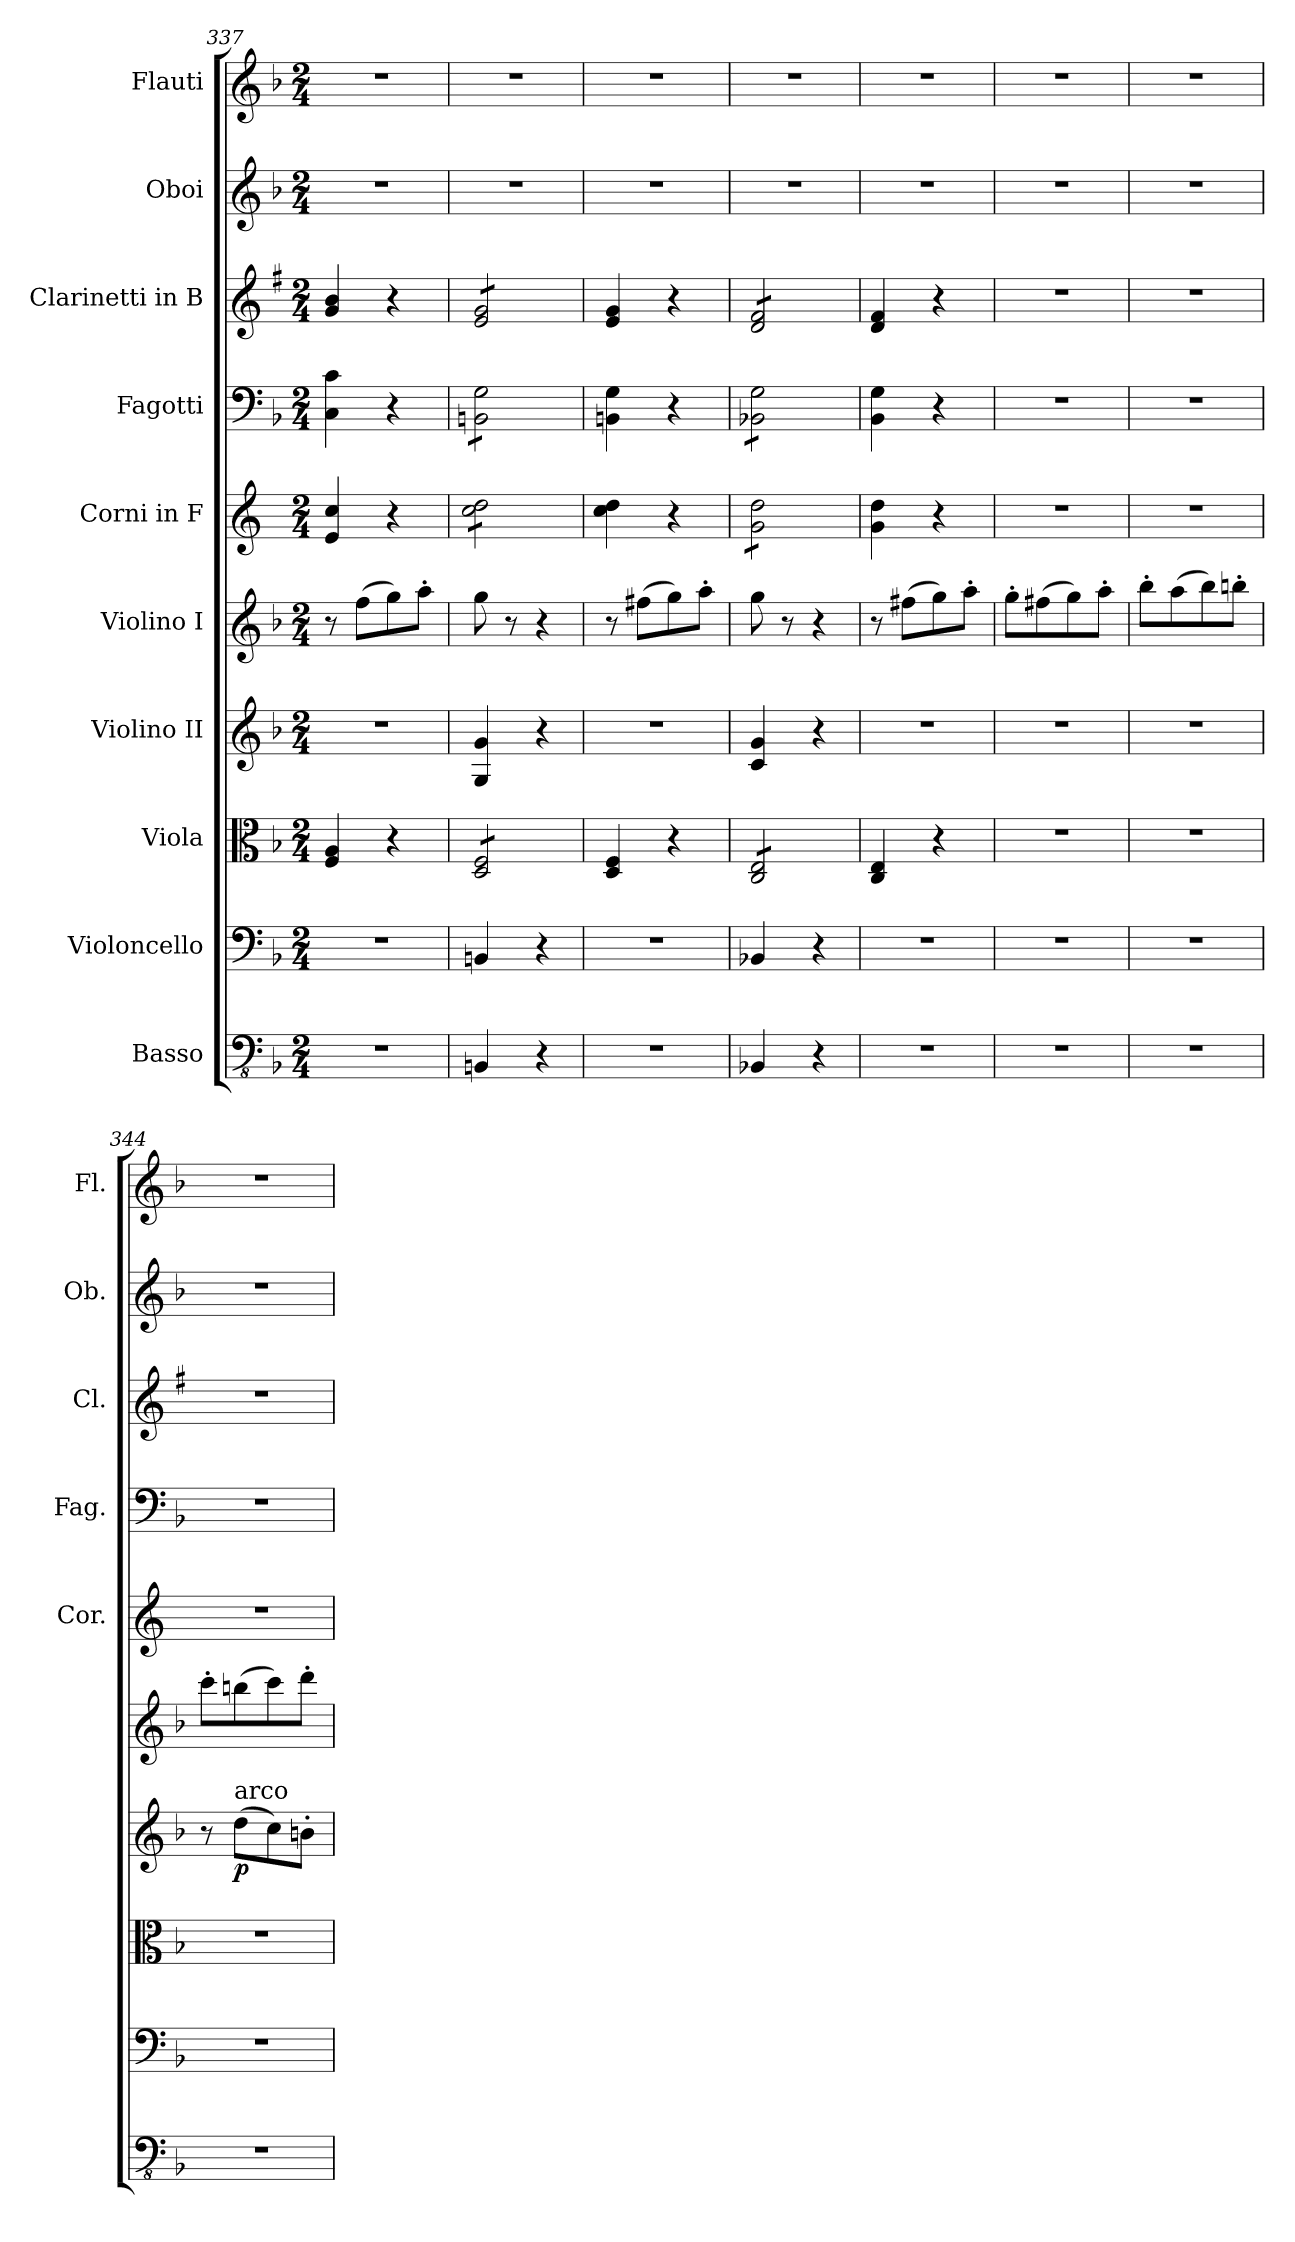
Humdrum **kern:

**kern	**kern	**kern	**kern	**dynam	**kern	**kern	**kern	**kern	**kern	**kern
*part10	*part9	*part8	*part7	*part7	*part6	*part5	*part4	*part3	*part2	*part1
*staff10	*staff9	*staff8	*staff7	*staff7	*staff6	*staff5	*staff4	*staff3	*staff2	*staff1
*I"Basso	*I"Violoncello	*I"Viola	*I"Violino II	*	*I"Violino I	*I"Corni in F	*I"Fagotti	*I"Clarinetti in B	*I"Oboi	*I"Flauti
*	*	*	*	*	*	*I'Cor.	*I'Fag.	*I'Cl.	*I'Ob.	*I'Fl.
*clefFv4	*clefF4	*clefC3	*clefG2	*	*clefG2	*clefG2	*clefF4	*clefG2	*clefG2	*clefG2
*	*	*	*	*	*	*ITrd4c7	*	*ITrd1c2	*	*
*k[b-]	*k[b-]	*k[b-]	*k[b-]	*	*k[b-]	*k[b-]	*k[b-]	*k[b-]	*k[b-]	*k[b-]
*M2/4	*M2/4	*M2/4	*M2/4	*	*M2/4	*M2/4	*M2/4	*M2/4	*M2/4	*M2/4
=337	=337	=337	=337	=337	=337	=337	=337	=337	=337	=337
2r	2r	4F/ 4A/	2r	.	8r	4A/ 4f/	4C\ 4c\	4f/ 4a/	2r	2r
.	.	.	.	.	(8ff\L	.	.	.	.	.
.	.	4r	.	.	8gg\)	4r	4r	4r	.	.
.	.	.	.	.	8aa'\J	.	.	.	.	.
=338	=338	=338	=338	=338	=338	=338	=338	=338	=338	=338
*	*	*tremolo	*	*	*	*	*	*	*	*
*	*	*	*	*	*	*tremolo	*	*	*	*
*	*	*	*	*	*	*	*tremolo	*	*	*
*	*	*	*	*	*	*	*	*tremolo	*	*
4BBBn/	4BBn/	12D/ 12F/L	4G/ 4g/	.	8gg\	12f\ 12g\L	12BBn\ 12G\L	12d/ 12f/L	2r	2r
.	.	12D/ 12F/	.	.	.	12f\ 12g\	12BBn\ 12G\	12d/ 12f/	.	.
.	.	.	.	.	8r	.	.	.	.	.
.	.	12D/ 12F/	.	.	.	12f\ 12g\	12BBn\ 12G\	12d/ 12f/	.	.
4r	4r	12D/ 12F/	4r	.	4r	12f\ 12g\	12BBn\ 12G\	12d/ 12f/	.	.
.	.	12D/ 12F/	.	.	.	12f\ 12g\	12BBn\ 12G\	12d/ 12f/	.	.
.	.	12D/ 12F/J	.	.	.	12f\ 12g\J	12BBn\ 12G\J	12d/ 12f/J	.	.
*	*	*	*	*	*	*	*	*Xtremolo	*	*
*	*	*	*	*	*	*	*Xtremolo	*	*	*
*	*	*	*	*	*	*Xtremolo	*	*	*	*
*	*	*Xtremolo	*	*	*	*	*	*	*	*
=339	=339	=339	=339	=339	=339	=339	=339	=339	=339	=339
2r	2r	4D/ 4F/	2r	.	8r	4f\ 4g\	4BBn\ 4G\	4d/ 4f/	2r	2r
.	.	.	.	.	(8ff#X\L	.	.	.	.	.
.	.	4r	.	.	8gg\)	4r	4r	4r	.	.
.	.	.	.	.	8aa'\J	.	.	.	.	.
=340	=340	=340	=340	=340	=340	=340	=340	=340	=340	=340
*	*	*tremolo	*	*	*	*	*	*	*	*
*	*	*	*	*	*	*tremolo	*	*	*	*
*	*	*	*	*	*	*	*tremolo	*	*	*
*	*	*	*	*	*	*	*	*tremolo	*	*
4BBB-X/	4BB-X/	12C/ 12E/L	4c/ 4g/	.	8gg\	12c\ 12g\L	12BB-X\ 12G\L	12c/ 12e/L	2r	2r
.	.	12C/ 12E/	.	.	.	12c\ 12g\	12BB-X\ 12G\	12c/ 12e/	.	.
.	.	.	.	.	8r	.	.	.	.	.
.	.	12C/ 12E/	.	.	.	12c\ 12g\	12BB-X\ 12G\	12c/ 12e/	.	.
4r	4r	12C/ 12E/	4r	.	4r	12c\ 12g\	12BB-X\ 12G\	12c/ 12e/	.	.
.	.	12C/ 12E/	.	.	.	12c\ 12g\	12BB-X\ 12G\	12c/ 12e/	.	.
.	.	12C/ 12E/J	.	.	.	12c\ 12g\J	12BB-X\ 12G\J	12c/ 12e/J	.	.
*	*	*	*	*	*	*	*	*Xtremolo	*	*
*	*	*	*	*	*	*	*Xtremolo	*	*	*
*	*	*	*	*	*	*Xtremolo	*	*	*	*
*	*	*Xtremolo	*	*	*	*	*	*	*	*
=341	=341	=341	=341	=341	=341	=341	=341	=341	=341	=341
2r	2r	4C/ 4E/	2r	.	8r	4c\ 4g\	4BB-\ 4G\	4c/ 4e/	2r	2r
.	.	.	.	.	(8ff#X\L	.	.	.	.	.
.	.	4r	.	.	8gg\)	4r	4r	4r	.	.
.	.	.	.	.	8aa'\J	.	.	.	.	.
=342	=342	=342	=342	=342	=342	=342	=342	=342	=342	=342
2r	2r	2r	2r	.	8gg'\L	2r	2r	2r	2r	2r
.	.	.	.	.	(8ff#X\	.	.	.	.	.
.	.	.	.	.	8gg\)	.	.	.	.	.
.	.	.	.	.	8aa'\J	.	.	.	.	.
=343	=343	=343	=343	=343	=343	=343	=343	=343	=343	=343
2r	2r	2r	2r	.	8bb-'\L	2r	2r	2r	2r	2r
.	.	.	.	.	(8aa\	.	.	.	.	.
.	.	.	.	.	8bb-\)	.	.	.	.	.
.	.	.	.	.	8bbn'\J	.	.	.	.	.
=344	=344	=344	=344	=344	=344	=344	=344	=344	=344	=344
2r	2r	2r	8r	.	8ccc'\L	2r	2r	2r	2r	2r
!	!	!	!LO:TX:a:t=arco	!	!	!	!	!	!	!
!	!	!	!	!LO:DY:b	!	!	!	!	!	!
.	.	.	(8dd\L	p	(8bbn\	.	.	.	.	.
.	.	.	8cc\)	.	8ccc\)	.	.	.	.	.
.	.	.	8bn'\J	.	8ddd'\J	.	.	.	.	.
=	=	=	=	=	=	=	=	=	=	=
*-	*-	*-	*-	*-	*-	*-	*-	*-	*-	*-
